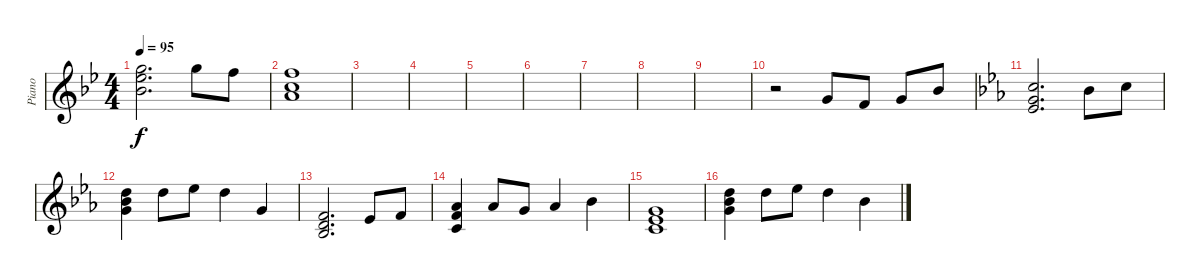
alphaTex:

\track ("Piano" "Piano") {instrument acousticgrandpiano}
\staff {score}
\tuning (E4 B3 G3 D3 A2 E2) {hide}
\ts (4 4)
\tempo 95
\clef g2
\ks gminor
(11.1 20.2 15.3).2{d dy f} 15.1.8 18.2.8 |
(8.1 18.2 14.3).1 |
|
|
|
|
|
|
|
r.2 3.1.8 1.1.8 3.1.8 6.1.8 |
\ks cminor
(8.1 8.2 8.3).2{d} 6.1.8 8.1.8 |
(3.1 11.2 19.3).4 10.1.8 11.1.8 10.1.4 3.1.4 |
(1.1 7.3 8.4).2{d} 4.2.8 1.1.8 |
(4.1 6.2 5.3).4 4.1.8 3.1.8 4.1.4 20.4.4 |
(3.1 1.2 8.3).1 |
(6.1 8.2 19.3).4 10.1.8 11.1.8 10.1.4 6.1.4
